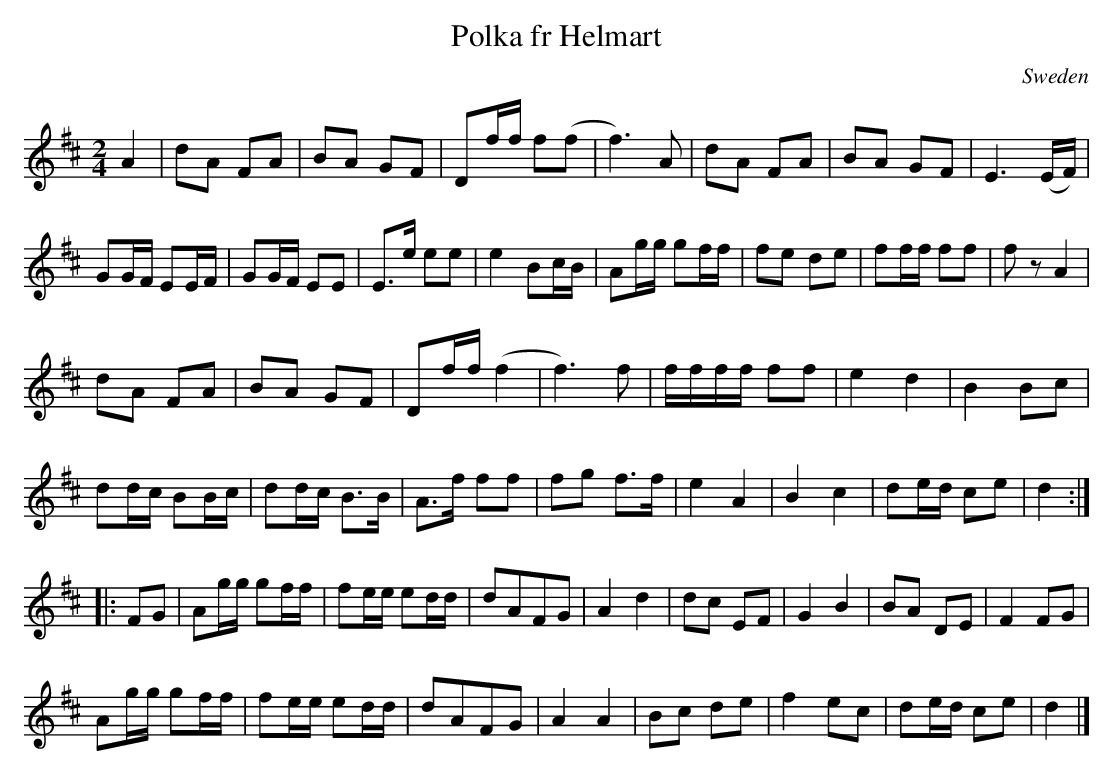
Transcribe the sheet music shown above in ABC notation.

X:1
T:Polka fr Helmart
L:1/8
M:2/4
O:Sweden
K:D major
A2|\
dA FA | BA GF | Df/2f/2 f(f | f3)A |\
dA FA | BA GF | E3 (E/2F/2) |
GG/2F/2  EE/2F/2 | GG/2F/2 EE | E>e ee     | e2  Bc/2B/2 | \
Ag/2g/2 gf/2f/2  | fe de      | ff/2f/2 ff | fz A2 |
dA FA           | BA GF | Df/2f/2 (f2  | f3) f |  \
f/2f/2f/2f/2 ff | e2 d2 | B2 Bc        |
dd/2c/2 BB/2c/2 | dd/2c/2 B>B | A>f ff | fg f>f | \
e2A2 | B2c2 | de/2d/2 ce | d2 ::
FG| \
Ag/2g/2 gf/2f/2 | fe/2e/2 ed/2d/2 | dAFG | A2 d2 | \
dc EF | G2 B2 | BA DE | F2 FG |
Ag/2g/2 gf/2f/2 | fe/2e/2 ed/2d/2 | dAFG | A2 A2 | \
Bc de | f2 ec | de/2d/2 ce | d2 |]
